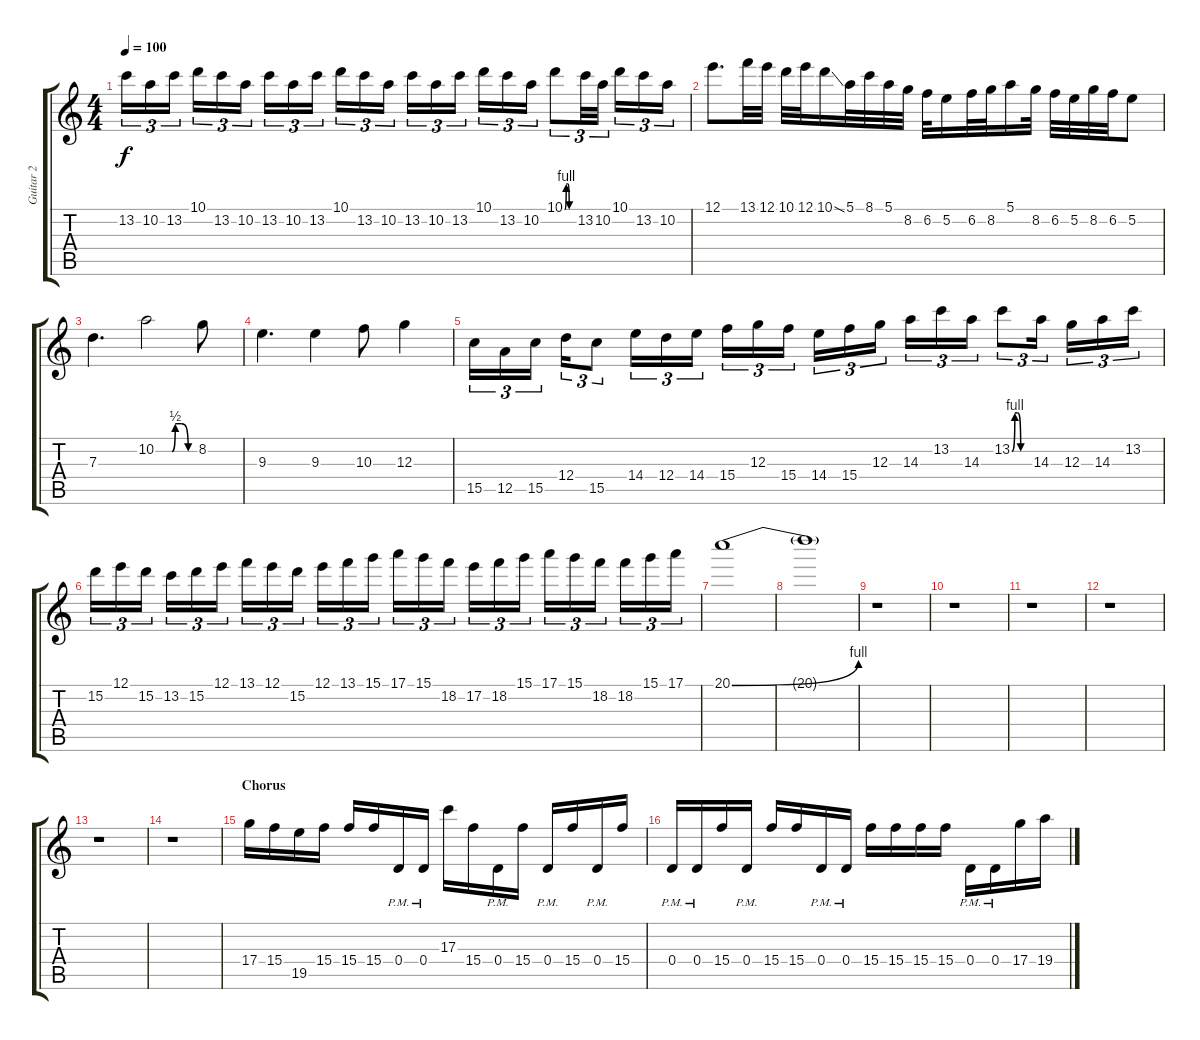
\track ("Guitar 2" "Guitar 2") {instrument distortionguitar}
\staff {score tabs}
\tuning (E4 B3 G3 D3 A2 D2) {hide}
\ts (4 4)
\tempo 100
\clef g2
\ks c
13.2.16{tu (3 2) dy f} 10.2.16{tu (3 2)} 13.2.16{tu (3 2)} 10.1.16{tu (3 2)} 13.2.16{tu (3 2)} 10.2.16{tu (3 2)} 13.2.16{tu (3 2)} 10.2.16{tu (3 2)} 13.2.16{tu (3 2)} 10.1.16{tu (3 2)} 13.2.16{tu (3 2)} 10.2.16{tu (3 2)} 13.2.16{tu (3 2)} 10.2.16{tu (3 2)} 13.2.16{tu (3 2)} 10.1.16{tu (3 2)} 13.2.16{tu (3 2)} 10.2.16{tu (3 2)} 10.1{be (custom 0 0 10 4 20 4 30 0 60 0)}.8{tu (3 2)} 13.2.32{tu (3 2)} 10.2.32{tu (3 2)} 10.1.16{tu (3 2)} 13.2.16{tu (3 2)} 10.2.16{tu (3 2)} |
12.1.8{d} 13.1.32 12.1.32 10.1.32 12.1.32 10.1{ss}.16 5.1.32 8.1.32 5.1.32 8.2.32 6.2.32 5.2.16 6.2.32 8.2.32 5.1.16 8.2.32 6.2.32 5.2.32 8.2.32 6.2.32 5.2.8 |
7.3.4{d} 10.2{be (custom 0 0 25 0 30 2 40 2 50 0 60 0)}.2 8.2.8 |
9.3.4{d} 9.3.4 10.3.8 12.3.4 |
15.5.16{tu (3 2)} 12.5.16{tu (3 2)} 15.5.16{tu (3 2)} 12.4.16{tu (3 2)} 15.5.8{tu (3 2)} 14.4.16{tu (3 2)} 12.4.16{tu (3 2)} 14.4.16{tu (3 2)} 15.4.16{tu (3 2)} 12.3.16{tu (3 2)} 15.4.16{tu (3 2)} 14.4.16{tu (3 2)} 15.4.16{tu (3 2)} 12.3.16{tu (3 2)} 14.3.16{tu (3 2)} 13.2.16{tu (3 2)} 14.3.16{tu (3 2)} 13.2{be (custom 0 0 10 4 20 4 30 0 60 0)}.8{tu (3 2)} 14.3.16{tu (3 2)} 12.3.16{tu (3 2)} 14.3.16{tu (3 2)} 13.2.16{tu (3 2)} |
15.2.16{tu (3 2)} 12.1.16{tu (3 2)} 15.2.16{tu (3 2)} 13.2.16{tu (3 2)} 15.2.16{tu (3 2)} 12.1.16{tu (3 2)} 13.1.16{tu (3 2)} 12.1.16{tu (3 2)} 15.2.16{tu (3 2)} 12.1.16{tu (3 2)} 13.1.16{tu (3 2)} 15.1.16{tu (3 2)} 17.1.16{tu (3 2)} 15.1.16{tu (3 2)} 18.2.16{tu (3 2)} 17.2.16{tu (3 2)} 18.2.16{tu (3 2)} 15.1.16{tu (3 2)} 17.1.16{tu (3 2)} 15.1.16{tu (3 2)} 18.2.16{tu (3 2)} 18.2.16{tu (3 2)} 15.1.16{tu (3 2)} 17.1.16{tu (3 2)} |
20.1{be (bend 0 0 60 4)}.1 |
20.1{t}.1 |
r.1 |
r.1 |
r.1 |
r.1 |
r.1 |
r.1 |
\section ("" "Chorus")
17.4.16 15.4.16 19.5.16 15.4.16 15.4.16 15.4.16 0.4{pm}.16 0.4{pm}.16 17.3.16 15.4.16 0.4{pm}.16 15.4.16 0.4{pm}.16 15.4.16 0.4{pm}.16 15.4.16 |
0.4{pm}.16 0.4{pm}.16 15.4.16 0.4{pm}.16 15.4.16 15.4.16 0.4{pm}.16 0.4{pm}.16 15.4.16 15.4.16 15.4.16 15.4.16 0.4{pm}.16 0.4{pm}.16 17.4.16 19.4.16
